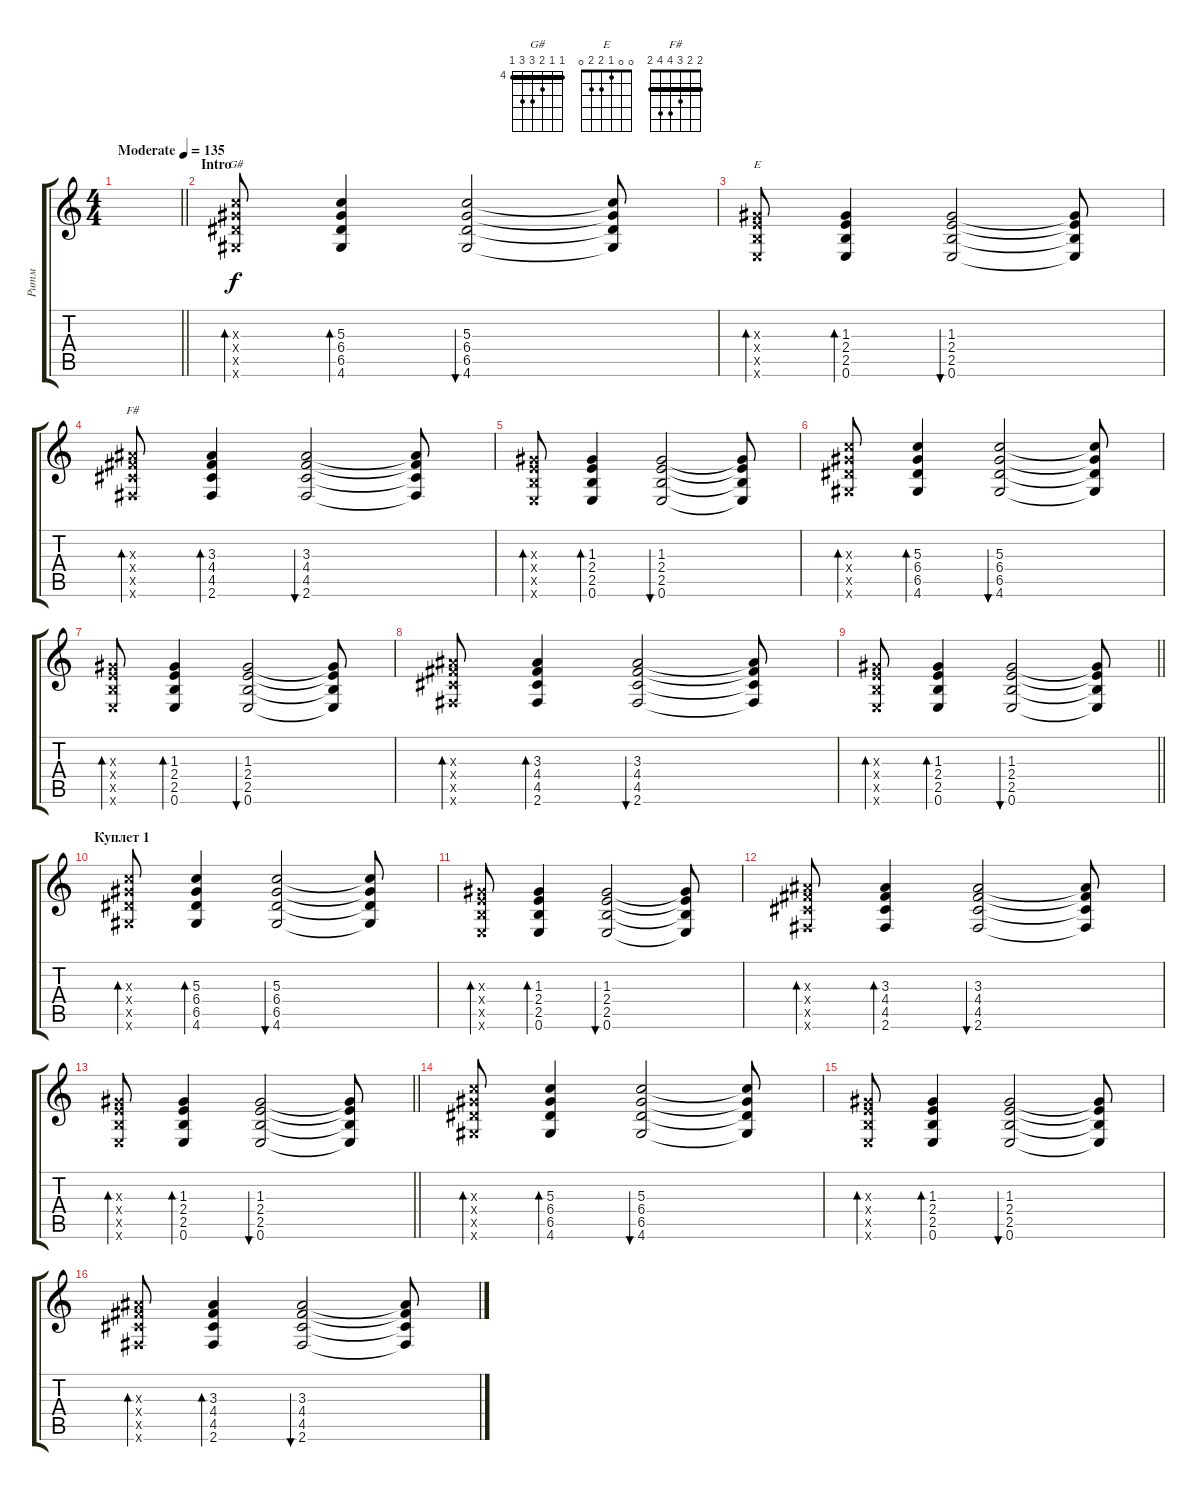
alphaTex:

\track ("Ритм" "Ритм") {instrument acousticguitarnylon}
\staff {score tabs}
\tuning (E4 B3 G3 D3 A2 E2) {hide}
\chord ("G#" 4 4 5 6 6 4) {firstfret 4 barre 4}
\chord ("E" 0 0 1 2 2 0)
\chord ("F#" 2 2 3 4 4 2) {barre 2}
\ts (4 4)
\tempo (135 "Moderate")
\clef g2
\barLineRight lightlight
\ks c
|
\section ("" "Intro")
(5.3{x} 6.4{x} 6.5{x} 4.6{x}).8{bd 60 ch "G#" volume 8} (5.3 6.4 6.5 4.6).4{bd 60} (5.3 6.4 6.5 4.6).2{bu 60} (5.3{t} 6.4{t} 6.5{t} 4.6{t}).8 |
(1.3{x} 2.4{x} 2.5{x} 0.6{x}).8{bd 60 ch "E"} (1.3 2.4 2.5 0.6).4{bd 60} (1.3 2.4 2.5 0.6).2{bu 60} (1.3{t} 2.4{t} 2.5{t} 0.6{t}).8 |
(3.3{x} 4.4{x} 4.5{x} 2.6{x}).8{bd 60 ch "F#"} (3.3 4.4 4.5 2.6).4{bd 60} (3.3 4.4 4.5 2.6).2{bu 60} (3.3{t} 4.4{t} 4.5{t} 2.6{t}).8 |
(1.3{x} 2.4{x} 2.5{x} 0.6{x}).8{bd 60} (1.3 2.4 2.5 0.6).4{bd 60} (1.3 2.4 2.5 0.6).2{bu 60} (1.3{t} 2.4{t} 2.5{t} 0.6{t}).8 |
(5.3{x} 6.4{x} 6.5{x} 4.6{x}).8{bd 60} (5.3 6.4 6.5 4.6).4{bd 60} (5.3 6.4 6.5 4.6).2{bu 60} (5.3{t} 6.4{t} 6.5{t} 4.6{t}).8 |
(1.3{x} 2.4{x} 2.5{x} 0.6{x}).8{bd 60} (1.3 2.4 2.5 0.6).4{bd 60} (1.3 2.4 2.5 0.6).2{bu 60} (1.3{t} 2.4{t} 2.5{t} 0.6{t}).8 |
(3.3{x} 4.4{x} 4.5{x} 2.6{x}).8{bd 60} (3.3 4.4 4.5 2.6).4{bd 60} (3.3 4.4 4.5 2.6).2{bu 60} (3.3{t} 4.4{t} 4.5{t} 2.6{t}).8 |
\barLineRight lightlight
(1.3{x} 2.4{x} 2.5{x} 0.6{x}).8{bd 60} (1.3 2.4 2.5 0.6).4{bd 60} (1.3 2.4 2.5 0.6).2{bu 60} (1.3{t} 2.4{t} 2.5{t} 0.6{t}).8 |
\section ("" "Куплет 1")
(5.3{x} 6.4{x} 6.5{x} 4.6{x}).8{bd 60} (5.3 6.4 6.5 4.6).4{bd 60} (5.3 6.4 6.5 4.6).2{bu 60} (5.3{t} 6.4{t} 6.5{t} 4.6{t}).8 |
(1.3{x} 2.4{x} 2.5{x} 0.6{x}).8{bd 60} (1.3 2.4 2.5 0.6).4{bd 60} (1.3 2.4 2.5 0.6).2{bu 60} (1.3{t} 2.4{t} 2.5{t} 0.6{t}).8 |
(3.3{x} 4.4{x} 4.5{x} 2.6{x}).8{bd 60} (3.3 4.4 4.5 2.6).4{bd 60} (3.3 4.4 4.5 2.6).2{bu 60} (3.3{t} 4.4{t} 4.5{t} 2.6{t}).8 |
\barLineRight lightlight
(1.3{x} 2.4{x} 2.5{x} 0.6{x}).8{bd 60} (1.3 2.4 2.5 0.6).4{bd 60} (1.3 2.4 2.5 0.6).2{bu 60} (1.3{t} 2.4{t} 2.5{t} 0.6{t}).8 |
(5.3{x} 6.4{x} 6.5{x} 4.6{x}).8{bd 60} (5.3 6.4 6.5 4.6).4{bd 60} (5.3 6.4 6.5 4.6).2{bu 60} (5.3{t} 6.4{t} 6.5{t} 4.6{t}).8 |
(1.3{x} 2.4{x} 2.5{x} 0.6{x}).8{bd 60} (1.3 2.4 2.5 0.6).4{bd 60} (1.3 2.4 2.5 0.6).2{bu 60} (1.3{t} 2.4{t} 2.5{t} 0.6{t}).8 |
(3.3{x} 4.4{x} 4.5{x} 2.6{x}).8{bd 60} (3.3 4.4 4.5 2.6).4{bd 60} (3.3 4.4 4.5 2.6).2{bu 60} (3.3{t} 4.4{t} 4.5{t} 2.6{t}).8
